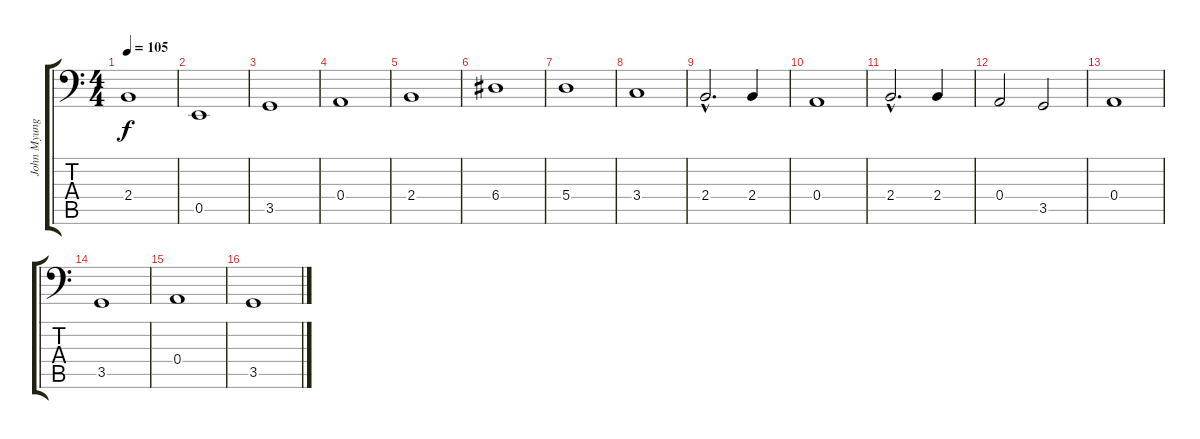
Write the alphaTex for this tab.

\track ("John Myung" "John Myung") {instrument acousticbass}
\staff {score tabs}
\tuning (C3 G2 D2 A1 E1 B0) {hide}
\ts (4 4)
\tempo 105
\clef f4
\ks c
2.4.1{dy f} |
0.5.1 |
3.5.1 |
0.4.1 |
2.4.1 |
6.4.1 |
5.4.1 |
3.4.1 |
2.4{hac}.2{d} 2.4.4 |
0.4.1 |
2.4{hac}.2{d} 2.4.4 |
0.4.2 3.5.2 |
0.4.1 |
3.5.1 |
0.4.1 |
3.5.1
